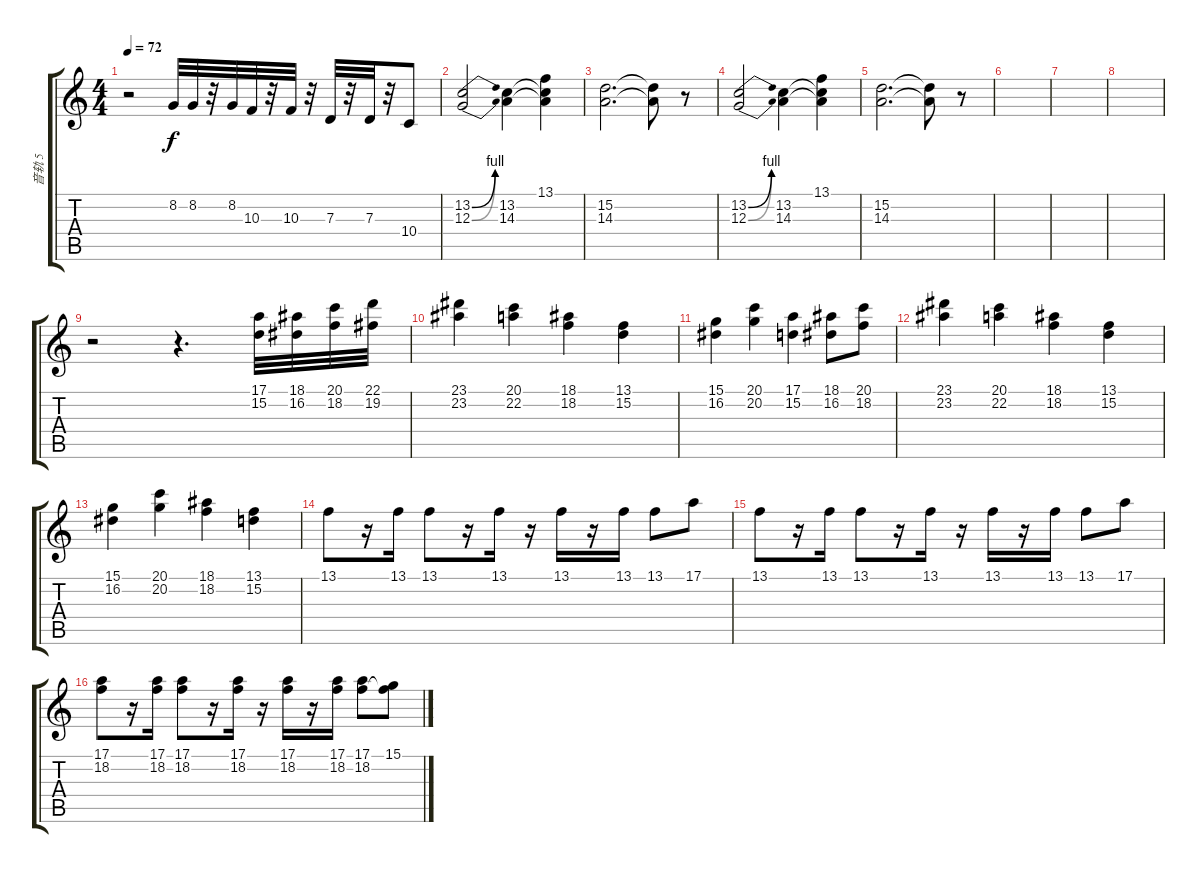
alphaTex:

\track ("音轨 5" "音轨 5") {instrument lead2sawtooth}
\staff {score tabs}
\tuning (E4 B3 G3 D3 A2 E2) {hide}
\ts (4 4)
\tempo 72
\clef g2
\ks c
r.2{dy f} 8.2.32 8.2.32 r.32 8.2.32 10.3.32 r.32 10.3.32 r.32 7.3.32 r.32 7.3.32 r.32 10.4.8 |
(13.2{be (bend 0 0 60 4)} 12.3{be (bend 0 0 60 4)}).2 (13.2 14.3).4 (13.1 13.2{t} 14.3{t}).4 |
(15.2 14.3).2{d} (15.2{t} 14.3{t}).8 r.8 |
(13.2{be (bend 0 0 60 4)} 12.3{be (bend 0 0 60 4)}).2 (13.2 14.3).4 (13.1 13.2{t} 14.3{t}).4 |
(15.2 14.3).2{d} (15.2{t} 14.3{t}).8 r.8 |
|
|
|
r.2 r.4{d} (17.1 15.2).32{volume 8 instrument stringensemble1} (18.1 16.2).32 (20.1 18.2).32 (22.1 19.2).32 |
(23.1 23.2).4 (20.1 22.2).4 (18.1 18.2).4 (13.1 15.2).4 |
(15.1 16.2).4 (20.1 20.2).4 (17.1 15.2).4 (18.1 16.2).8 (20.1 18.2).8 |
(23.1 23.2).4 (20.1 22.2).4 (18.1 18.2).4 (13.1 15.2).4 |
(15.1 16.2).4 (20.1 20.2).4 (18.1 18.2).4 (13.1 15.2).4 |
13.1.8{volume 9 instrument lead2sawtooth} r.16 13.1.16 13.1.8 r.16 13.1.16 r.16 13.1.16 r.16 13.1.16 13.1.8 17.1.8 |
13.1.8 r.16 13.1.16 13.1.8 r.16 13.1.16 r.16 13.1.16 r.16 13.1.16 13.1.8 17.1.8 |
(17.1 18.2).8 r.16 (17.1 18.2).16 (17.1 18.2).8 r.16 (17.1 18.2).16 r.16 (17.1 18.2).16 r.16 (17.1 18.2).16 (17.1 18.2).8 (15.1 18.2{t}).8
